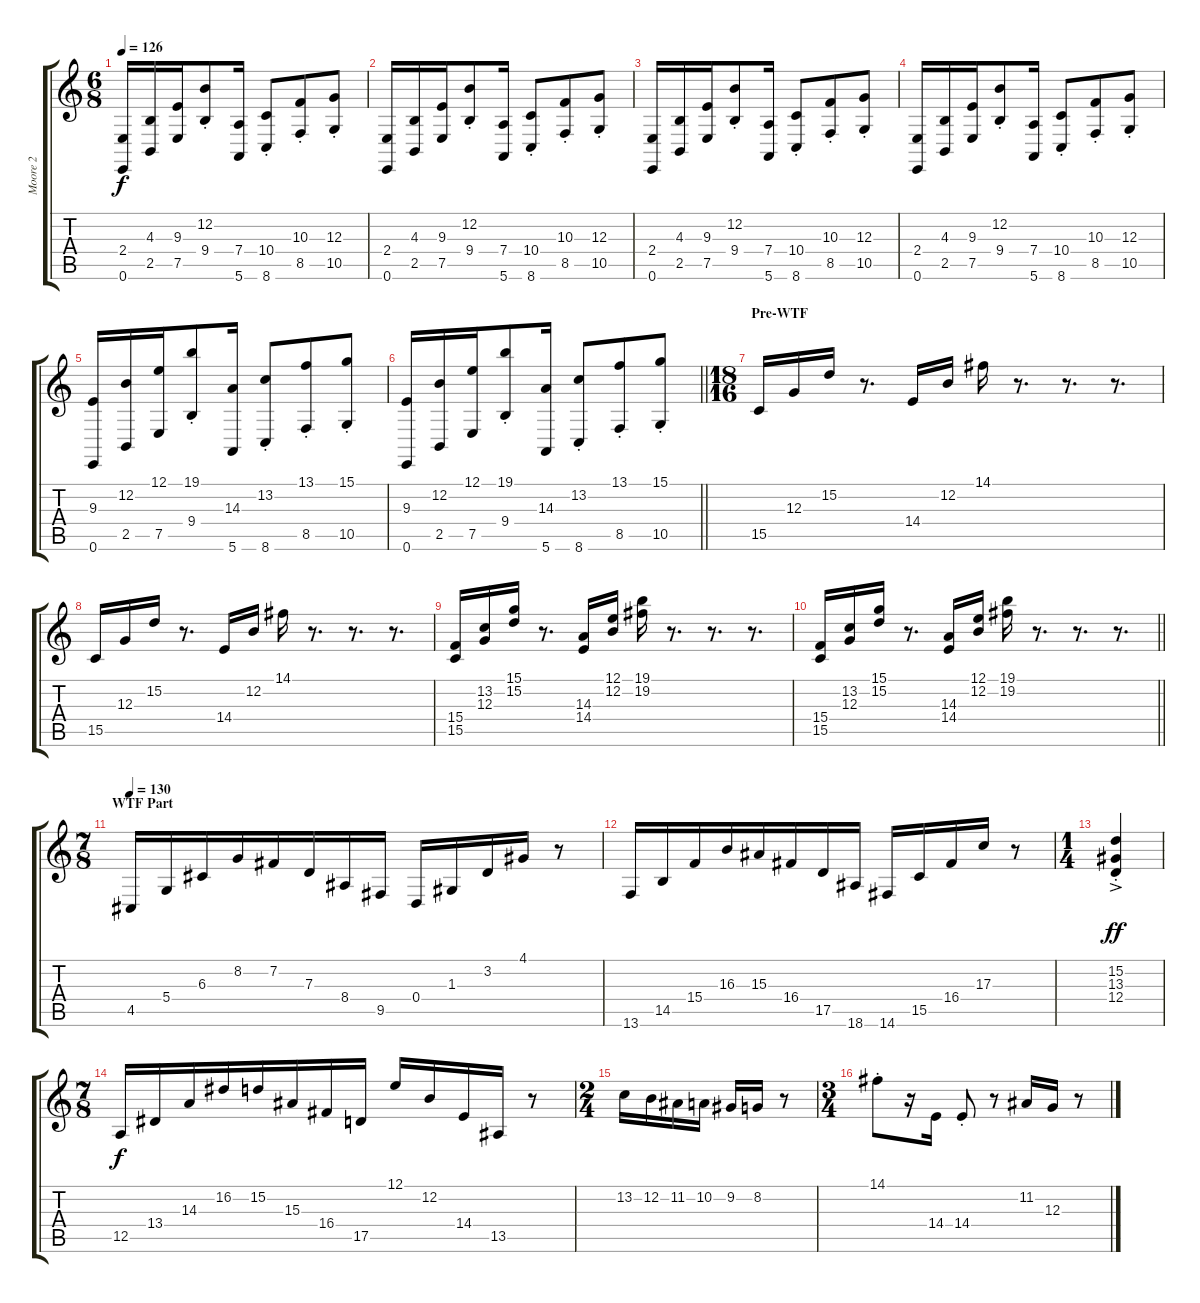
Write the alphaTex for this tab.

\track ("Moore 2" "Moore 2") {instrument rockorgan}
\staff {score tabs}
\tuning (E4 B3 G3 D3 A2 E2) {hide}
\ts (6 8)
\tempo 126
\clef g2
\ks aminor
(2.4 0.6).16{dy f} (4.3 2.5).16 (9.3 7.5).16 (12.2{st} 9.4{st}).8 (7.4 5.6).16 (10.4{st} 8.6{st}).8 (10.3{st} 8.5{st}).8 (12.3{st} 10.5{st}).8 |
(2.4 0.6).16 (4.3 2.5).16 (9.3 7.5).16 (12.2{st} 9.4{st}).8 (7.4 5.6).16 (10.4{st} 8.6{st}).8 (10.3{st} 8.5{st}).8 (12.3{st} 10.5{st}).8 |
(2.4 0.6).16 (4.3 2.5).16 (9.3 7.5).16 (12.2{st} 9.4{st}).8 (7.4 5.6).16 (10.4{st} 8.6{st}).8 (10.3{st} 8.5{st}).8 (12.3{st} 10.5{st}).8 |
(2.4 0.6).16 (4.3 2.5).16 (9.3 7.5).16 (12.2{st} 9.4{st}).8 (7.4 5.6).16 (10.4{st} 8.6{st}).8 (10.3{st} 8.5{st}).8 (12.3{st} 10.5{st}).8 |
(9.3 0.6).16{instrument lead2sawtooth} (12.2 2.5).16 (12.1 7.5).16 (19.1{st} 9.4{st}).8 (14.3 5.6).16 (13.2{st} 8.6{st}).8 (13.1{st} 8.5{st}).8 (15.1{st} 10.5{st}).8 |
\barLineRight lightlight
(9.3 0.6).16 (12.2 2.5).16 (12.1 7.5).16 (19.1{st} 9.4{st}).8 (14.3 5.6).16 (13.2{st} 8.6{st}).8 (13.1{st} 8.5{st}).8 (15.1{st} 10.5{st}).8 |
\ts (18 16)
\section ("" "Pre-WTF")
15.5.16{volume 14 instrument rockorgan} 12.3.16 15.2.16 r.8{d} 14.4.16 12.2.16 14.1.16 r.8{d} r.8{d} r.8{d} |
15.5.16 12.3.16 15.2.16 r.8{d} 14.4.16 12.2.16 14.1.16 r.8{d} r.8{d} r.8{d} |
(15.4 15.5).16 (13.2 12.3).16 (15.1 15.2).16 r.8{d} (14.3 14.4).16 (12.1 12.2).16 (19.1 19.2).16 r.8{d} r.8{d} r.8{d} |
\barLineRight lightlight
(15.4 15.5).16 (13.2 12.3).16 (15.1 15.2).16 r.8{d} (14.3 14.4).16 (12.1 12.2).16 (19.1 19.2).16 r.8{d} r.8{d} r.8{d} |
\ts (7 8)
\section ("" "WTF Part")
\tempo 130
4.5.16 5.4.16 6.3.16 8.2.16 7.2.16 7.3.16 8.4.16 9.5.16 0.4.16 1.3.16 3.2.16 4.1.16 r.8 |
13.6.16 14.5.16 15.4.16 16.3.16 15.3.16 16.4.16 17.5.16 18.6.16 14.6.16 15.5.16 16.4.16 17.3.16 r.8 |
\ts (1 4)
(15.2{ac st} 13.3{ac st} 12.4{ac st}).4{dy ff} |
\ts (7 8)
12.5.16{dy f} 13.4.16 14.3.16 16.2.16 15.2.16 15.3.16 16.4.16 17.5.16 12.1.16 12.2.16 14.4.16 13.5.16 r.8 |
\ts (2 4)
13.2.16 12.2.16 11.2.16 10.2.16 9.2.16 8.2.16 r.8 |
\ts (3 4)
14.1{st}.8 r.16 14.4.16 14.4{st}.8 r.8 11.2.16 12.3.16 r.8
